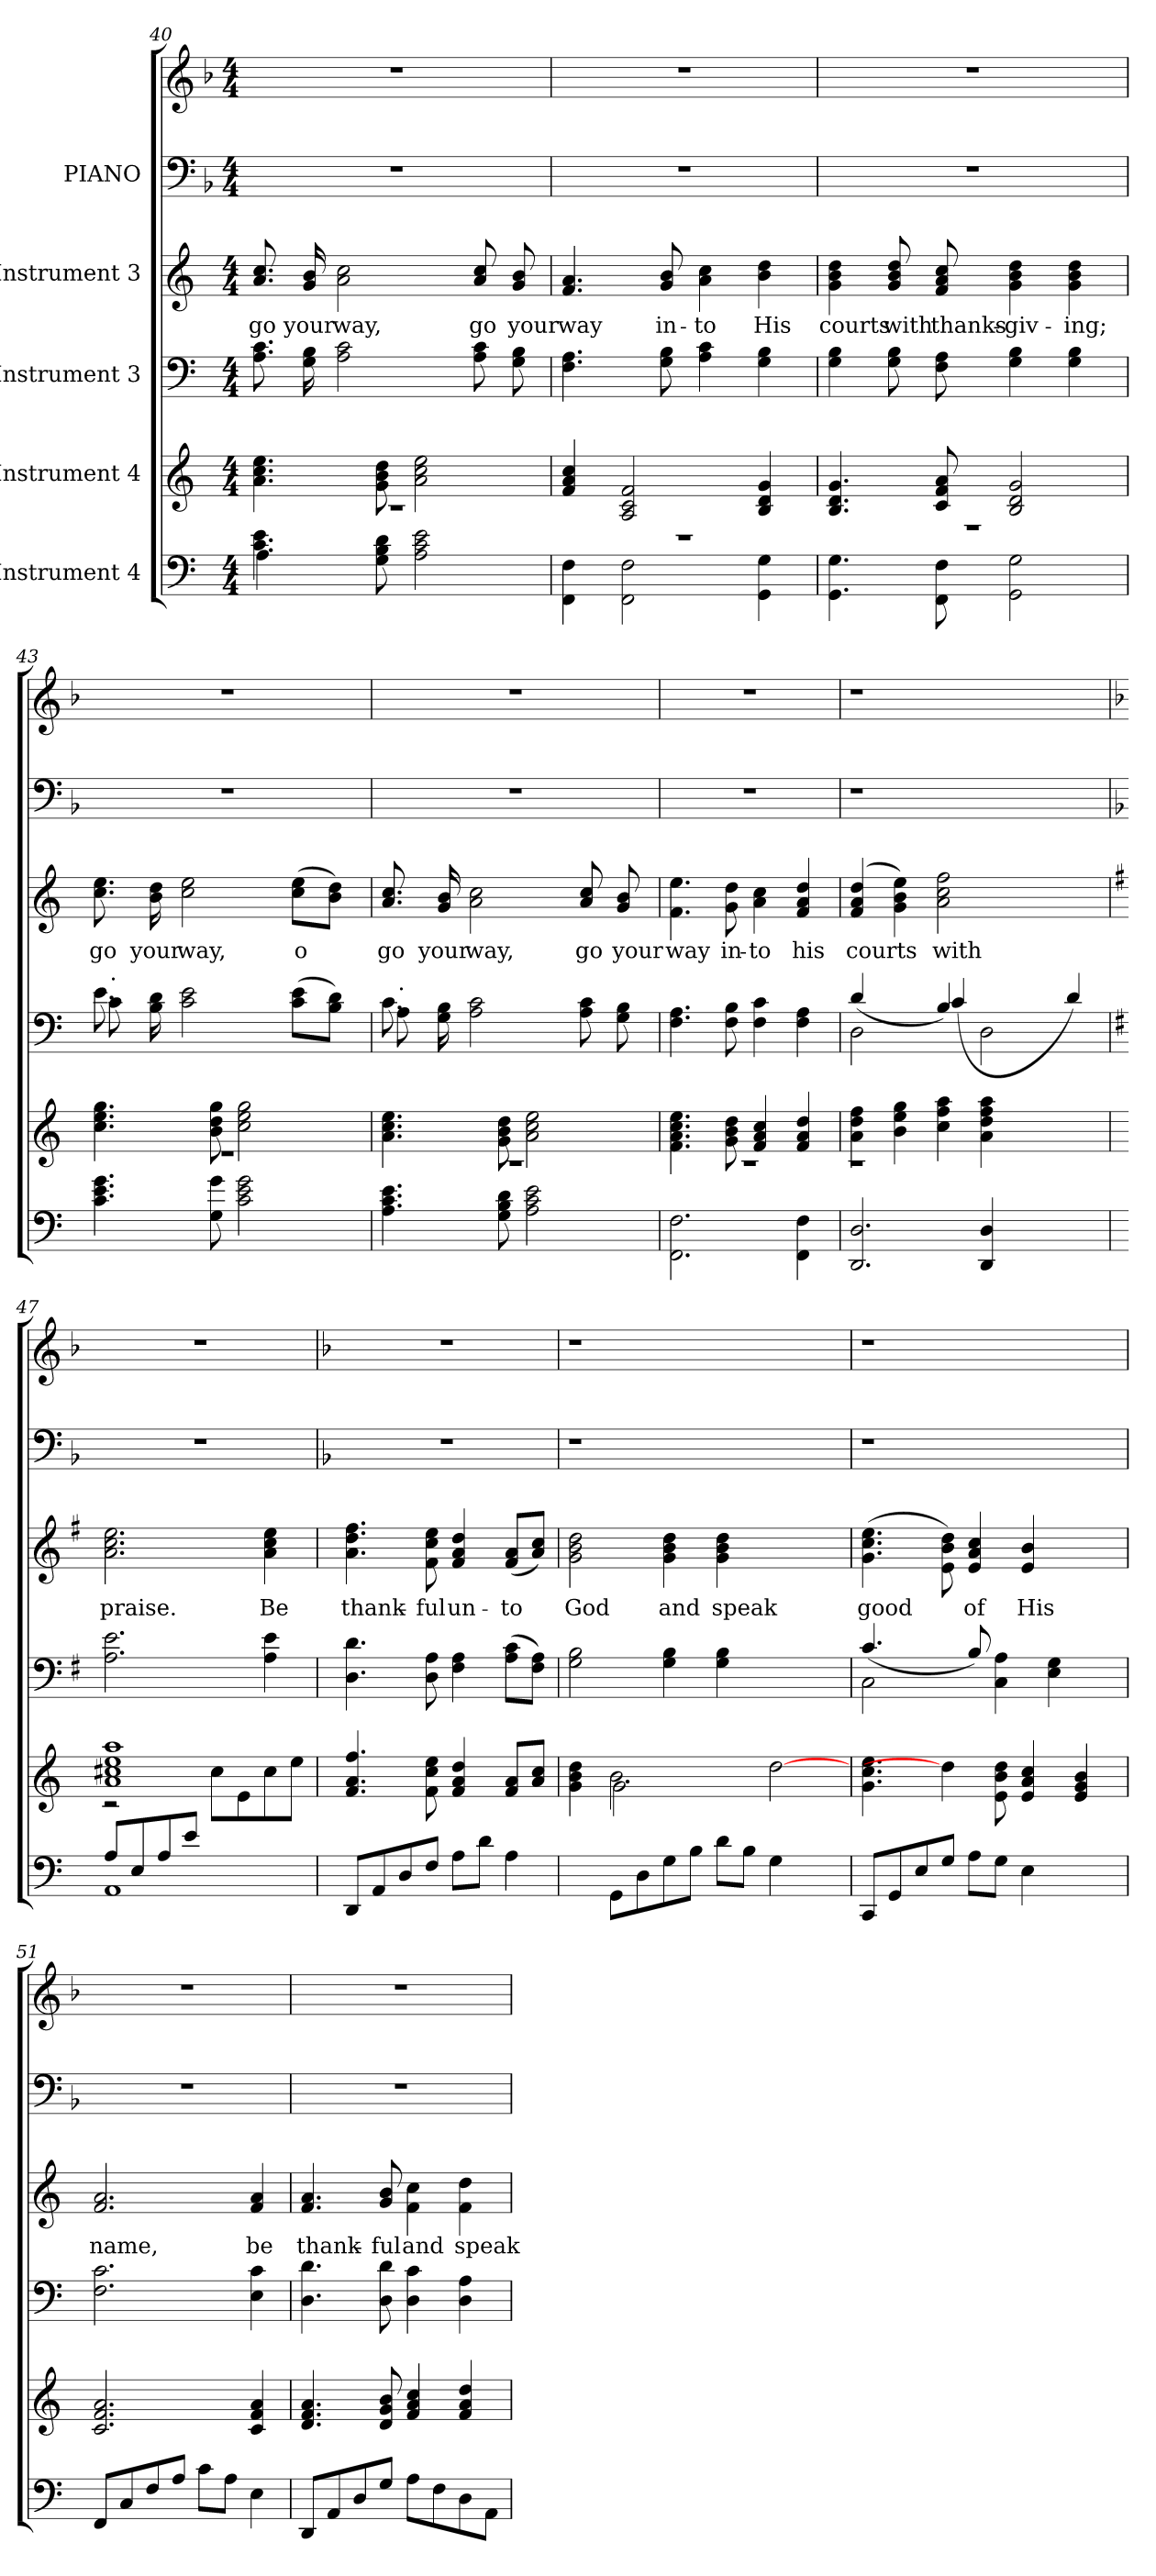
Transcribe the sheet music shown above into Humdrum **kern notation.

**kern	**kern	**kern	**kern	**text	**kern	**kern
*part5	*part4	*part3	*part2	*part2	*part1	*part1
*staff6	*staff5	*staff4	*staff3	*staff3	*staff2	*staff1
*I"Instrument 4	*I"Instrument 4	*I"Instrument 3	*I"Instrument 3	*	*I"PIANO	*
*clefF4	*clefG2	*clefF4	*clefG2	*	*clefF4	*clefG2
*k[]	*k[]	*k[]	*k[]	*	*k[b-]	*k[b-]
*C:	*C:	*C:	*C:	*	*F:	*F:
*M4/4	*M4/4	*M4/4	*M4/4	*	*M4/4	*M4/4
=40	=40	=40	=40	=40	=40	=40
*^	*^	*	*	*	*	*
!	!	!	!	!	!	!LO:LY:b:cj	!	!
4.c\ 4.e\	4A\	4.cc\ 4.a\ 4.ee\	1r	8.c\ 8.A\	8.a/ 8.cc/	go	1r	1r
!	!	!	!	!	!	!LO:LY:b:cj	!	!
.	.	.	.	16G\ 16B\	16g/ 16b/	your	.	.
!	!	!	!	!	!	!LO:LY:b:cj	!	!
.	2.ryy	.	.	2A\ 2c\	2cc\ 2a\	way,	.	.
8B\ 8G\ 8d\	.	8b\ 8g\ 8dd\	.	.	.	.	.	.
2e\ 2c\ 2A\	.	2ee\ 2cc\ 2a\	.	.	.	.	.	.
!	!	!	!	!	!	!LO:LY:b:cj	!	!
.	.	.	.	8c\ 8A\	8cc/ 8a/	go	.	.
!	!	!	!	!	!	!LO:LY:b:cj	!	!
.	.	.	.	8G\ 8B\	8b/ 8g/	your	.	.
*v	*v	*	*	*	*	*	*	*
=41	=41	=41	=41	=41	=41	=41	=41
!	!	!	!	!	!LO:LY:b:cj	!	!
4FF\ 4F\	4cc/ 4a/ 4f/	1r	4.F\ 4.A\	4.a/ 4.f/	way	1r	1r
2FF\ 2F\	2f/ 2A/ 2c/	.	.	.	.	.	.
!	!	!	!	!	!LO:LY:b:cj	!	!
.	.	.	8G\ 8B\	8g/ 8b/	in-	.	.
!	!	!	!	!	!LO:LY:b:cj	!	!
.	.	.	4c\ 4A\	4cc\ 4a\	-to	.	.
!	!	!	!	!	!LO:LY:b:cj	!	!
4G\ 4GG\	4g/ 4d/ 4B/	.	4G\ 4B\	4dd\ 4b\	His	.	.
!!LO:PB:g=z
=42	=42	=42	=42	=42	=42	=42	=42
!	!	!	!	!	!LO:LY:b:cj	!	!
4.GG\ 4.G\	4.g/ 4.d/ 4.B/	1r	4G\ 4B\	4dd\ 4g\ 4b\	courts	1r	1r
!	!	!	!	!	!LO:LY:b:cj	!	!
.	.	.	8G\ 8B\	8dd/ 8b/ 8g/	with	.	.
!	!	!	!	!	!LO:LY:b:cj	!	!
8FF\ 8F\	8a/ 8f/ 8c/	.	8F\ 8A\	8cc/ 8a/ 8f/	thanks-	.	.
!	!	!	!	!	!LO:LY:b:cj	!	!
2G\ 2GG\	2g/ 2B/ 2d/	.	4B\ 4G\	4b\ 4g\ 4dd\	-giv-	.	.
!	!	!	!	!	!LO:LY:b:cj	!	!
.	.	.	4G\ 4B\	4b\ 4g\ 4dd\	-ing;	.	.
=43	=43	=43	=43	=43	=43	=43	=43
*	*	*	*^	*	*	*	*
!	!	!	!	!	!	!LO:LY:b:cj	!	!
*	*	*	*	*^	*	*	*	*
4.g\ 4.e\ 4.c\	4.ee\ 4.cc\ 4.gg\	1r	8.e\	8c\	32.ryy	8.cc\ 8.ee\	go	1r	1r
!	!	!	!	!	!LO:TX:a:t=.	!	!	!	!
.	.	.	.	.	2ryy	.	.	.	.
.	.	.	.	2..ryy	.	.	.	.	.
!	!	!	!	!	!	!	!LO:LY:b:cj	!	!
.	.	.	16d\ 16B\	.	.	16dd\ 16b\	your	.	.
!	!	!	!	!	!	!	!LO:LY:b:cj	!	!
.	.	.	2c\ 2e\	.	.	2cc\ 2ee\	way,	.	.
8g\ 8G\	8gg\ 8b\ 8dd\	.	.	.	.	.	.	.	.
2g\ 2c\ 2e\	2ee\ 2cc\ 2gg\	.	.	.	.	.	.	.	.
.	.	.	.	.	4ryy	.	.	.	.
!	!	!	!	!	!	!	!LO:LY:b:cj	!	!
.	.	.	(>8c\ 8e\L	.	.	(>8cc\ 8ee\L	o	.	.
.	.	.	.	.	8ryy	.	.	.	.
!	!	!	!	!	!	!	!LO:LY:b:cj	!	!
.	.	.	8d\ 8B\J)	.	.	8b\ 8dd\J)	.	.	.
.	.	.	.	.	16ryy	.	.	.	.
.	.	.	.	.	64ryy	.	.	.	.
=44	=44	=44	=44	=44	=44	=44	=44	=44	=44
!	!	!	!	!	!	!	!LO:LY:b:cj	!	!
4.c\ 4.A\ 4.e\	4.cc\ 4.a\ 4.ee\	1r	8.c\	8A\	32.ryy	8.cc/ 8.a/	go	1r	1r
!	!	!	!	!	!LO:TX:a:t=.	!	!	!	!
.	.	.	.	.	2ryy	.	.	.	.
.	.	.	.	2..ryy	.	.	.	.	.
!	!	!	!	!	!	!	!LO:LY:b:cj	!	!
.	.	.	16G\ 16B\	.	.	16g/ 16b/	your	.	.
!	!	!	!	!	!	!	!LO:LY:b:cj	!	!
.	.	.	2c\ 2A\	.	.	2a\ 2cc\	way,	.	.
8B\ 8G\ 8d\	8dd\ 8b\ 8g\	.	.	.	.	.	.	.	.
2e\ 2c\ 2A\	2ee\ 2cc\ 2a\	.	.	.	.	.	.	.	.
.	.	.	.	.	4ryy	.	.	.	.
!	!	!	!	!	!	!	!LO:LY:b:cj	!	!
.	.	.	8A\ 8c\	.	.	8a/ 8cc/	go	.	.
.	.	.	.	.	8ryy	.	.	.	.
!	!	!	!	!	!	!	!LO:LY:b:cj	!	!
.	.	.	8B\ 8G\	.	.	8b/ 8g/	your	.	.
.	.	.	.	.	16ryy	.	.	.	.
.	.	.	.	.	64ryy	.	.	.	.
!!LO:LB:g=z
=45	=45	=45	=45	=45	=45	=45	=45	=45	=45
!	!	!	!	!	!	!	!LO:LY:b:cj	!	!
*	*	*	*v	*v	*v	*	*	*	*
2.F\ 2.FF\	4.ee\ 4.cc\ 4.f\ 4.a\	1r	4.A\ 4.F\	4.f\ 4.ee\	way	1r	1r
!	!	!	!	!	!LO:LY:b:cj	!	!
.	8dd\ 8b\ 8g\	.	8B\ 8F\	8dd\ 8g\	in-	.	.
!	!	!	!	!	!LO:LY:b:cj	!	!
.	4cc/ 4f/ 4a/	.	4c\ 4F\	4cc\ 4a\	-to	.	.
!	!	!	!	!	!LO:LY:b:cj	!	!
4F\ 4FF\	4dd/ 4f/ 4a/	.	4A\ 4F\	4a/ 4f/ 4dd/	his	.	.
=46	=46	=46	=46	=46	=46	=46	=46
*	*	*	*^	*	*	*	*
!	!	!	!	!	!	!LO:LY:b:cj	!	!
2.DD/ 2.D/	4dd\ 4a\ 4ff\	1r	2D\	(>4d/	(>4dd/ 4a/ 4f/	courts	1r	1r
!	!	!	!	!	!	!LO:LY:b:cj	!	!
.	4gg\ 4b\ 4ee\	.	.	4ryy	4ee\ 4g\ 4b\)	.	.	.
!	!	!	!	!	!	!LO:LY:b:cj	!	!
.	4ff\ 4cc\ 4aa\	.	4B/)	(>4c/	2cc\ 2a\ 2ff\	with	.	.
4D/ 4DD/	4ff\ 4dd\ 4a\ 4aa\	.	2D\	2.ryy	.	.	.	.
2ryy	2ryy	2ryy	.	.	2ryy	.	2ryy	2ryy
.	.	.	4d/)	.	.	.	.	.
*	*	*	*v	*v	*	*	*	*
=47	=47	=47	=47	=47	=47	=47	=47
*	*	*	*k[f#]	*k[f#]	*	*	*
*	*	*	*G:	*G:	*	*	*
*^	*	*	*	*	*	*	*
!	!	!	!	!	!	!LO:LY:b:cj	!	!
8A/L	1AA	1aa 1ee 1a 1cc#X	2r	2.A\ 2.e\	2.ee\ 2.a\ 2.cc\	praise.	1r	1r
8E/	.	.	.	.	.	.	.	.
8A/	.	.	.	.	.	.	.	.
8e/J	.	.	.	.	.	.	.	.
2ryy	.	.	8cc#\L	.	.	.	.	.
.	.	.	8e\	.	.	.	.	.
!	!	!	!	!	!	!LO:LY:b:cj	!	!
.	.	.	8cc#\	4A\ 4e\	4cc\ 4a\ 4ee\	Be	.	.
.	.	.	8ee\J	.	.	.	.	.
*v	*v	*	*	*	*	*	*	*
*	*v	*v	*	*	*	*	*
!!LO:LB:g=z
=48	=48	=48	=48	=48	=48	=48
*	*	*k[]	*k[]	*	*	*
*	*	*C:	*C:	*	*	*
*	*^	*	*	*	*	*
!	!	!	!	!	!LO:LY:b:cj	!	!
*	*v	*v	*	*	*	*	*
8DD/L	4.ff/ 4.a/ 4.f/	4.d\ 4.D\	4.ff\ 4.a\ 4.dd\	thank-	1r	1r
8AA/	.	.	.	.	.	.
8D/	.	.	.	.	.	.
!	!	!	!	!LO:LY:b:cj	!	!
8F/J	8ee\ 8cc\ 8f\	8A\ 8D\	8ee\ 8cc\ 8f\	-ful	.	.
!	!	!	!	!LO:LY:b:cj	!	!
8A\L	4dd/ 4a/ 4f/	4A\ 4F\	4dd/ 4f/ 4a/	un-	.	.
8d\J	.	.	.	.	.	.
!	!	!	!	!LO:LY:b:cj	!	!
4A\	8a/ 8f/L	(>8c\ 8A\L	(<8f/ 8a/L	-to	.	.
!	!	!	!	!LO:LY:b:cj	!	!
.	8cc/ 8a/J	8A\ 8F\J)	8cc/ 8a/J)	.	.	.
=49	=49	=49	=49	=49	=49	=49
*	*^	*	*	*	*	*
!	!	!	!	!	!LO:LY:b:cj	!	!
4ryy	4dd\ 4g\ 4b\	4ryy	2G\ 2B\	2b\ 2g\ 2dd\	God	1r	1r
8GG\L	2.b\	2g\	.	.	.	.	.
8D\	.	.	.	.	.	.	.
!	!	!	!	!	!LO:LY:b:cj	!	!
8G\	.	.	4B\ 4G\	4b\ 4g\ 4dd\	and	.	.
8B\J	.	.	.	.	.	.	.
!	!	!	!	!	!LO:LY:b:cj	!	!
8d\L	.	2.ryy	4G\ 4B\	4b\ 4g\ 4dd\	speak	.	.
8B\J	.	.	.	.	.	.	.
4G\	[2dd\	.	2ryy	2ryy	.	2ryy	2ryy
4ryy	.	.	.	.	.	.	.
*	*v	*v	*	*	*	*	*
=50	=50	=50	=50	=50	=50	=50
*	*	*^	*	*	*	*
!	!	!	!	!	!LO:LY:b:cj	!	!
8CC/L	4.cc\ 4.g\ 4.ee\	2C\	(>4.c/	(>4.cc\ 4.g\ 4.ee\	good	1r	1r
8GG/	.	.	.	.	.	.	.
8E/	.	.	.	.	.	.	.
!	!	!	!	!	!LO:LY:b:cj	!	!
8G/J	4dd\]	.	8ryy	8b\ 8e\ 8dd\)	.	.	.
!	!	!	!	!	!LO:LY:b:cj	!	!
8A\L	.	8B/)	2.ryy	4cc/ 4e/ 4a/	of	.	.
8G\J	8b\ 8e\ 8dd\	4A\ 4C\	.	.	.	.	.
!	!	!	!	!	!LO:LY:b:cj	!	!
4E\	4cc/ 4a/ 4e/	.	.	4b/ 4e/	His	.	.
.	.	4E\ 4G\	.	.	.	.	.
4ryy	4b/ 4g/ 4e/	.	.	4ryy	.	4ryy	4ryy
.	.	8ryy	.	.	.	.	.
*	*	*v	*v	*	*	*	*
!!LO:PB:g=z
=51	=51	=51	=51	=51	=51	=51
!	!	!	!	!LO:LY:b:cj	!	!
8FF/L	2.a/ 2.f/ 2.c/	2.F\ 2.c\	2.a/ 2.f/	name,	1r	1r
8C/	.	.	.	.	.	.
8F/	.	.	.	.	.	.
8A/J	.	.	.	.	.	.
8c\L	.	.	.	.	.	.
8A\J	.	.	.	.	.	.
!	!	!	!	!LO:LY:b:cj	!	!
4E\	4a/ 4f/ 4c/	4c\ 4E\	4f/ 4a/	be	.	.
=52	=52	=52	=52	=52	=52	=52
!	!	!	!	!LO:LY:b:cj	!	!
8DD/L	4.a/ 4.f/ 4.d/	4.D\ 4.d\	4.a/ 4.f/	thank-	1r	1r
8AA/	.	.	.	.	.	.
8D/	.	.	.	.	.	.
!	!	!	!	!LO:LY:b:cj	!	!
8G/J	8b/ 8d/ 8g/	8d\ 8D\	8g/ 8b/	-ful	.	.
!	!	!	!	!LO:LY:b:cj	!	!
8A\L	4cc/ 4a/ 4f/	4c\ 4D\	4f\ 4cc\	and	.	.
8F\	.	.	.	.	.	.
!	!	!	!	!LO:LY:b:cj	!	!
8D\	4dd/ 4a/ 4f/	4A\ 4D\	4f\ 4dd\	speak	.	.
8AA\J	.	.	.	.	.	.
=	=	=	=	=	=	=
*-	*-	*-	*-	*-	*-	*-
